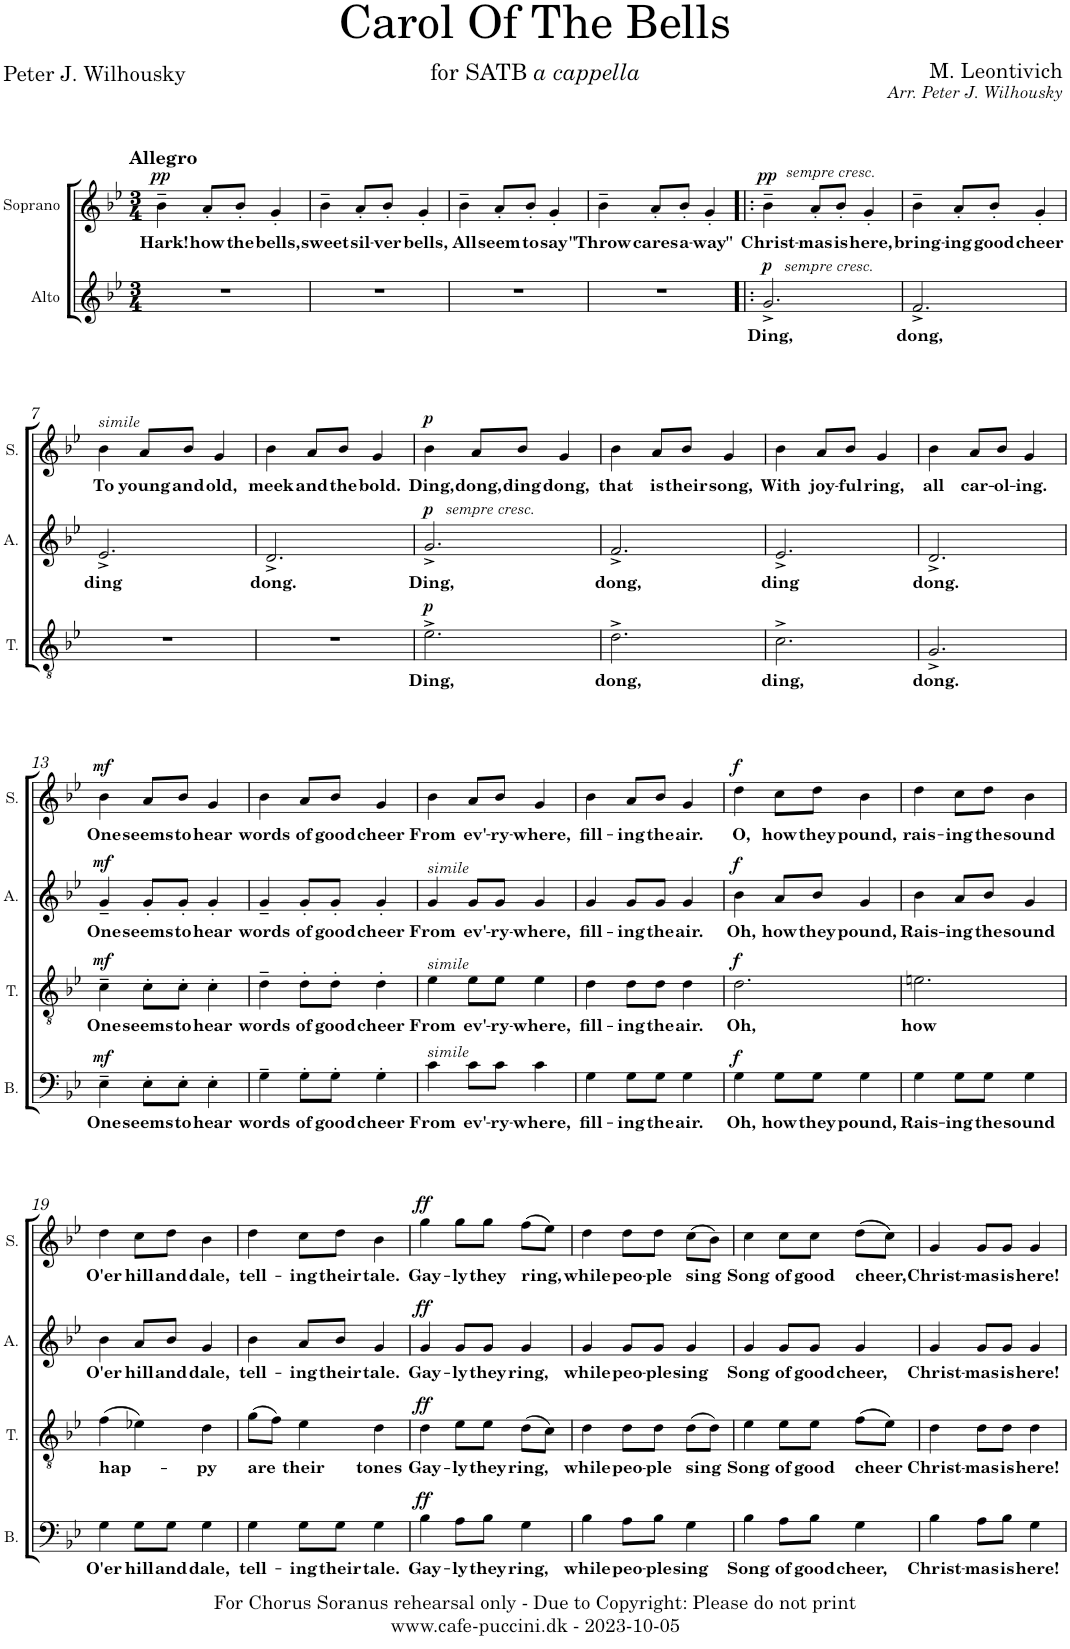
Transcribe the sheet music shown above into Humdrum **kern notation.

**kern	**text	**dynam	**kern	**text	**dynam	**kern	**text	**dynam	**kern	**text	**dynam
*part4	*part4	*part4	*part3	*part3	*part3	*part2	*part2	*part2	*part1	*part1	*part1
*staff4	*staff4	*staff4	*staff3	*staff3	*staff3	*staff2	*staff2	*staff2	*staff1	*staff1	*staff1
*I"Bass	*	*	*I"Tenor	*	*	*I"Alto	*	*	*I"Soprano	*	*
*I'B.	*	*	*I'T.	*	*	*I'A.	*	*	*I'S.	*	*
*stria5	*	*	*stria5	*	*	*	*	*	*	*	*
*clefF4	*	*	*clefGv2	*	*	*clefG2	*	*	*clefG2	*	*
*k[b-e-]	*	*	*k[b-e-]	*	*	*k[b-e-]	*	*	*k[b-e-]	*	*
*M3/4	*	*	*M3/4	*	*	*M3/4	*	*	*M3/4	*	*
=1	=1	=1	=1	=1	=1	=1	=1	=1	=1	=1	=1
!	!	!	!	!	!	!	!	!	!LO:TX:a:B:t=Allegro	!	!
!	!	!	!	!	!	!	!	!	!	!LO:LY:b	!LO:DY:a
2.r	.	.	2.r	.	.	2.r	.	.	4b-~\	Hark!	pp
!	!	!	!	!	!	!	!	!	!	!LO:LY:b	!
.	.	.	.	.	.	.	.	.	8a'/L	how	.
!	!	!	!	!	!	!	!	!	!	!LO:LY:b	!
.	.	.	.	.	.	.	.	.	8b-'/J	the	.
!	!	!	!	!	!	!	!	!	!	!LO:LY:b	!
.	.	.	.	.	.	.	.	.	4g'/	bells,	.
=2	=2	=2	=2	=2	=2	=2	=2	=2	=2	=2	=2
!	!	!	!	!	!	!	!	!	!	!LO:LY:b	!
2.r	.	.	2.r	.	.	2.r	.	.	4b-~\	sweet	.
!	!	!	!	!	!	!	!	!	!	!LO:LY:b	!
.	.	.	.	.	.	.	.	.	8a'/L	sil-	.
!	!	!	!	!	!	!	!	!	!	!LO:LY:b	!
.	.	.	.	.	.	.	.	.	8b-'/J	-ver	.
!	!	!	!	!	!	!	!	!	!	!LO:LY:b	!
.	.	.	.	.	.	.	.	.	4g'/	bells,	.
=3	=3	=3	=3	=3	=3	=3	=3	=3	=3	=3	=3
!	!	!	!	!	!	!	!	!	!	!LO:LY:b	!
2.r	.	.	2.r	.	.	2.r	.	.	4b-~\	All	.
!	!	!	!	!	!	!	!	!	!	!LO:LY:b	!
.	.	.	.	.	.	.	.	.	8a'/L	seem	.
!	!	!	!	!	!	!	!	!	!	!LO:LY:b	!
.	.	.	.	.	.	.	.	.	8b-'/J	to	.
!	!	!	!	!	!	!	!	!	!	!LO:LY:b	!
.	.	.	.	.	.	.	.	.	4g'/	say	.
=4	=4	=4	=4	=4	=4	=4	=4	=4	=4	=4	=4
!	!	!	!	!	!	!	!	!	!	!LO:LY:b	!
2.r	.	.	2.r	.	.	2.r	.	.	4b-~\	"Throw	.
!	!	!	!	!	!	!	!	!	!	!LO:LY:b	!
.	.	.	.	.	.	.	.	.	8a'/L	cares	.
!	!	!	!	!	!	!	!	!	!	!LO:LY:b	!
.	.	.	.	.	.	.	.	.	8b-'/J	a-	.
!	!	!	!	!	!	!	!	!	!	!LO:LY:b	!
.	.	.	.	.	.	.	.	.	4g'/	-way"	.
=5!|:	=5!|:	=5!|:	=5!|:	=5!|:	=5!|:	=5!|:	=5!|:	=5!|:	=5!|:	=5!|:	=5!|:
!	!	!	!	!	!	!	!	!	!LO:TX:a:i:t=sempre cresc.	!	!
!	!	!	!	!	!	!LO:TX:a:i:t=sempre cresc.	!	!	!	!	!
!	!	!	!	!	!	!	!LO:LY:b	!LO:DY:a	!	!LO:LY:b	!LO:DY:a
2.r	.	.	2.r	.	.	2.g^/	Ding,	p	4b-~\	Christ-	pp
!	!	!	!	!	!	!	!	!	!	!LO:LY:b	!
.	.	.	.	.	.	.	.	.	8a'/L	-mas	.
!	!	!	!	!	!	!	!	!	!	!LO:LY:b	!
.	.	.	.	.	.	.	.	.	8b-'/J	is	.
!	!	!	!	!	!	!	!	!	!	!LO:LY:b	!
.	.	.	.	.	.	.	.	.	4g'/	here,	.
=6	=6	=6	=6	=6	=6	=6	=6	=6	=6	=6	=6
!	!	!	!	!	!	!	!LO:LY:b	!	!	!LO:LY:b	!
2.r	.	.	2.r	.	.	2.f^/	dong,	.	4b-~\	bring-	.
!	!	!	!	!	!	!	!	!	!	!LO:LY:b	!
.	.	.	.	.	.	.	.	.	8a'/L	-ing	.
!	!	!	!	!	!	!	!	!	!	!LO:LY:b	!
.	.	.	.	.	.	.	.	.	8b-'/J	good	.
!	!	!	!	!	!	!	!	!	!	!LO:LY:b	!
.	.	.	.	.	.	.	.	.	4g'/	cheer	.
!!LO:LB:g=z
=7	=7	=7	=7	=7	=7	=7	=7	=7	=7	=7	=7
!	!	!	!	!	!	!	!	!	!LO:TX:a:i:t=simile	!	!
!	!	!	!	!	!	!	!LO:LY:b	!	!	!LO:LY:b	!
2.r	.	.	2.r	.	.	2.e-^/	ding	.	4b-\	To	.
!	!	!	!	!	!	!	!	!	!	!LO:LY:b	!
.	.	.	.	.	.	.	.	.	8a/L	young	.
!	!	!	!	!	!	!	!	!	!	!LO:LY:b	!
.	.	.	.	.	.	.	.	.	8b-/J	and	.
!	!	!	!	!	!	!	!	!	!	!LO:LY:b	!
.	.	.	.	.	.	.	.	.	4g/	old,	.
=8	=8	=8	=8	=8	=8	=8	=8	=8	=8	=8	=8
!	!	!	!	!	!	!	!LO:LY:b	!	!	!LO:LY:b	!
2.r	.	.	2.r	.	.	2.d^/	dong.	.	4b-\	meek	.
!	!	!	!	!	!	!	!	!	!	!LO:LY:b	!
.	.	.	.	.	.	.	.	.	8a/L	and	.
!	!	!	!	!	!	!	!	!	!	!LO:LY:b	!
.	.	.	.	.	.	.	.	.	8b-/J	the	.
!	!	!	!	!	!	!	!	!	!	!LO:LY:b	!
.	.	.	.	.	.	.	.	.	4g/	bold.	.
=9	=9	=9	=9	=9	=9	=9	=9	=9	=9	=9	=9
!	!	!	!	!	!	!LO:TX:a:i:t=sempre cresc.	!	!	!	!	!
!	!	!	!	!LO:LY:b	!LO:DY:a	!	!LO:LY:b	!LO:DY:a	!	!LO:LY:b	!LO:DY:a
2.r	.	.	2.e-^\	Ding,	p	2.g^/	Ding,	p	4b-\	Ding,	p
!	!	!	!	!	!	!	!	!	!	!LO:LY:b	!
.	.	.	.	.	.	.	.	.	8a/L	dong,	.
!	!	!	!	!	!	!	!	!	!	!LO:LY:b	!
.	.	.	.	.	.	.	.	.	8b-/J	ding	.
!	!	!	!	!	!	!	!	!	!	!LO:LY:b	!
.	.	.	.	.	.	.	.	.	4g/	dong,	.
=10	=10	=10	=10	=10	=10	=10	=10	=10	=10	=10	=10
!	!	!	!	!LO:LY:b	!	!	!LO:LY:b	!	!	!LO:LY:b	!
2.r	.	.	2.d^\	dong,	.	2.f^/	dong,	.	4b-\	that	.
!	!	!	!	!	!	!	!	!	!	!LO:LY:b	!
.	.	.	.	.	.	.	.	.	8a/L	is	.
!	!	!	!	!	!	!	!	!	!	!LO:LY:b	!
.	.	.	.	.	.	.	.	.	8b-/J	their	.
!	!	!	!	!	!	!	!	!	!	!LO:LY:b	!
.	.	.	.	.	.	.	.	.	4g/	song,	.
=11	=11	=11	=11	=11	=11	=11	=11	=11	=11	=11	=11
!	!	!	!	!LO:LY:b	!	!	!LO:LY:b	!	!	!LO:LY:b	!
2.r	.	.	2.c^\	ding,	.	2.e-^/	ding	.	4b-\	With	.
!	!	!	!	!	!	!	!	!	!	!LO:LY:b	!
.	.	.	.	.	.	.	.	.	8a/L	joy-	.
!	!	!	!	!	!	!	!	!	!	!LO:LY:b	!
.	.	.	.	.	.	.	.	.	8b-/J	-ful	.
!	!	!	!	!	!	!	!	!	!	!LO:LY:b	!
.	.	.	.	.	.	.	.	.	4g/	ring,	.
=12	=12	=12	=12	=12	=12	=12	=12	=12	=12	=12	=12
!	!	!	!	!LO:LY:b	!	!	!LO:LY:b	!	!	!LO:LY:b	!
2.r	.	.	2.G^/	dong.	.	2.d^/	dong.	.	4b-\	all	.
!	!	!	!	!	!	!	!	!	!	!LO:LY:b	!
.	.	.	.	.	.	.	.	.	8a/L	car-	.
!	!	!	!	!	!	!	!	!	!	!LO:LY:b	!
.	.	.	.	.	.	.	.	.	8b-/J	-ol-	.
!	!	!	!	!	!	!	!	!	!	!LO:LY:b	!
.	.	.	.	.	.	.	.	.	4g/	-ing.	.
!!LO:LB:g=z
=13	=13	=13	=13	=13	=13	=13	=13	=13	=13	=13	=13
!	!LO:LY:b	!LO:DY:a	!	!LO:LY:b	!LO:DY:a	!	!LO:LY:b	!LO:DY:a	!	!LO:LY:b	!LO:DY:a
4E-~\	One	mf	4c~\	One	mf	4g~/	One	mf	4b-\	One	mf
!	!LO:LY:b	!	!	!LO:LY:b	!	!	!LO:LY:b	!	!	!LO:LY:b	!
8E-'\L	seems	.	8c'\L	seems	.	8g'/L	seems	.	8a/L	seems	.
!	!LO:LY:b	!	!	!LO:LY:b	!	!	!LO:LY:b	!	!	!LO:LY:b	!
8E-'\J	to	.	8c'\J	to	.	8g'/J	to	.	8b-/J	to	.
!	!LO:LY:b	!	!	!LO:LY:b	!	!	!LO:LY:b	!	!	!LO:LY:b	!
4E-'\	hear	.	4c'\	hear	.	4g'/	hear	.	4g/	hear	.
=14	=14	=14	=14	=14	=14	=14	=14	=14	=14	=14	=14
!	!LO:LY:b	!	!	!LO:LY:b	!	!	!LO:LY:b	!	!	!LO:LY:b	!
4G~\	words	.	4d~\	words	.	4g~/	words	.	4b-\	words	.
!	!LO:LY:b	!	!	!LO:LY:b	!	!	!LO:LY:b	!	!	!LO:LY:b	!
8G'\L	of	.	8d'\L	of	.	8g'/L	of	.	8a/L	of	.
!	!LO:LY:b	!	!	!LO:LY:b	!	!	!LO:LY:b	!	!	!LO:LY:b	!
8G'\J	good	.	8d'\J	good	.	8g'/J	good	.	8b-/J	good	.
!	!LO:LY:b	!	!	!LO:LY:b	!	!	!LO:LY:b	!	!	!LO:LY:b	!
4G'\	cheer	.	4d'\	cheer	.	4g'/	cheer	.	4g/	cheer	.
=15	=15	=15	=15	=15	=15	=15	=15	=15	=15	=15	=15
!	!	!	!	!	!	!LO:TX:a:i:t=simile	!	!	!	!	!
!	!	!	!LO:TX:a:i:t=simile	!	!	!	!	!	!	!	!
!LO:TX:a:i:t=simile	!	!	!	!	!	!	!	!	!	!	!
!	!LO:LY:b	!	!	!LO:LY:b	!	!	!LO:LY:b	!	!	!LO:LY:b	!
4c\	From	.	4e-\	From	.	4g/	From	.	4b-\	From	.
!	!LO:LY:b	!	!	!LO:LY:b	!	!	!LO:LY:b	!	!	!LO:LY:b	!
8c\L	ev'-	.	8e-\L	ev'-	.	8g/L	ev'-	.	8a/L	ev'-	.
!	!LO:LY:b	!	!	!LO:LY:b	!	!	!LO:LY:b	!	!	!LO:LY:b	!
8c\J	-ry-	.	8e-\J	-ry-	.	8g/J	-ry-	.	8b-/J	-ry-	.
!	!LO:LY:b	!	!	!LO:LY:b	!	!	!LO:LY:b	!	!	!LO:LY:b	!
4c\	-where,	.	4e-\	-where,	.	4g/	-where,	.	4g/	-where,	.
=16	=16	=16	=16	=16	=16	=16	=16	=16	=16	=16	=16
!	!LO:LY:b	!	!	!LO:LY:b	!	!	!LO:LY:b	!	!	!LO:LY:b	!
4G\	fill-	.	4d\	fill-	.	4g/	fill-	.	4b-\	fill-	.
!	!LO:LY:b	!	!	!LO:LY:b	!	!	!LO:LY:b	!	!	!LO:LY:b	!
8G\L	-ing	.	8d\L	-ing	.	8g/L	-ing	.	8a/L	-ing	.
!	!LO:LY:b	!	!	!LO:LY:b	!	!	!LO:LY:b	!	!	!LO:LY:b	!
8G\J	the	.	8d\J	the	.	8g/J	the	.	8b-/J	the	.
!	!LO:LY:b	!	!	!LO:LY:b	!	!	!LO:LY:b	!	!	!LO:LY:b	!
4G\	air.	.	4d\	air.	.	4g/	air.	.	4g/	air.	.
=17	=17	=17	=17	=17	=17	=17	=17	=17	=17	=17	=17
!	!LO:LY:b	!LO:DY:a	!	!LO:LY:b	!LO:DY:a	!	!LO:LY:b	!LO:DY:a	!	!LO:LY:b	!LO:DY:a
4G\	Oh,	f	2.d\	Oh,	f	4b-\	Oh,	f	4dd\	O,	f
!	!LO:LY:b	!	!	!	!	!	!LO:LY:b	!	!	!LO:LY:b	!
8G\L	how	.	.	.	.	8a/L	how	.	8cc\L	how	.
!	!LO:LY:b	!	!	!	!	!	!LO:LY:b	!	!	!LO:LY:b	!
8G\J	they	.	.	.	.	8b-/J	they	.	8dd\J	they	.
!	!LO:LY:b	!	!	!	!	!	!LO:LY:b	!	!	!LO:LY:b	!
4G\	pound,	.	.	.	.	4g/	pound,	.	4b-\	pound,	.
=18	=18	=18	=18	=18	=18	=18	=18	=18	=18	=18	=18
!	!LO:LY:b	!	!	!LO:LY:b	!	!	!LO:LY:b	!	!	!LO:LY:b	!
4G\	Rais-	.	2.en\	how	.	4b-\	Rais-	.	4dd\	rais-	.
!	!LO:LY:b	!	!	!	!	!	!LO:LY:b	!	!	!LO:LY:b	!
8G\L	-ing	.	.	.	.	8a/L	-ing	.	8cc\L	-ing	.
!	!LO:LY:b	!	!	!	!	!	!LO:LY:b	!	!	!LO:LY:b	!
8G\J	the	.	.	.	.	8b-/J	the	.	8dd\J	the	.
!	!LO:LY:b	!	!	!	!	!	!LO:LY:b	!	!	!LO:LY:b	!
4G\	sound	.	.	.	.	4g/	sound	.	4b-\	sound	.
!!LO:LB:g=z
=19	=19	=19	=19	=19	=19	=19	=19	=19	=19	=19	=19
!	!LO:LY:b	!	!	!LO:LY:b	!	!	!LO:LY:b	!	!	!LO:LY:b	!
4G\	O'er	.	(4f\	hap-	.	4b-\	O'er	.	4dd\	O'er	.
!	!LO:LY:b	!	!	!	!	!	!LO:LY:b	!	!	!LO:LY:b	!
8G\L	hill	.	4e-X\)	.	.	8a/L	hill	.	8cc\L	hill	.
!	!LO:LY:b	!	!	!	!	!	!LO:LY:b	!	!	!LO:LY:b	!
8G\J	and	.	.	.	.	8b-/J	and	.	8dd\J	and	.
!	!LO:LY:b	!	!	!LO:LY:b	!	!	!LO:LY:b	!	!	!LO:LY:b	!
4G\	dale,	.	4d\	-py	.	4g/	dale,	.	4b-\	dale,	.
=20	=20	=20	=20	=20	=20	=20	=20	=20	=20	=20	=20
!	!LO:LY:b	!	!	!LO:LY:b	!	!	!LO:LY:b	!	!	!LO:LY:b	!
4G\	tell-	.	(8g\L	are	.	4b-\	tell-	.	4dd\	tell-	.
.	.	.	8f\J)	.	.	.	.	.	.	.	.
!	!LO:LY:b	!	!	!LO:LY:b	!	!	!LO:LY:b	!	!	!LO:LY:b	!
8G\L	-ing	.	4e-\	their	.	8a/L	-ing	.	8cc\L	-ing	.
!	!LO:LY:b	!	!	!	!	!	!LO:LY:b	!	!	!LO:LY:b	!
8G\J	their	.	.	.	.	8b-/J	their	.	8dd\J	their	.
!	!LO:LY:b	!	!	!LO:LY:b	!	!	!LO:LY:b	!	!	!LO:LY:b	!
4G\	tale.	.	4d\	tones	.	4g/	tale.	.	4b-\	tale.	.
=21	=21	=21	=21	=21	=21	=21	=21	=21	=21	=21	=21
!	!LO:LY:b	!LO:DY:a	!	!LO:LY:b	!LO:DY:a	!	!LO:LY:b	!LO:DY:a	!	!LO:LY:b	!LO:DY:a
4B-\	Gay-	ff	4d\	Gay-	ff	4g/	Gay-	ff	4gg\	Gay-	ff
!	!LO:LY:b	!	!	!LO:LY:b	!	!	!LO:LY:b	!	!	!LO:LY:b	!
8A\L	-ly	.	8e-\L	-ly	.	8g/L	-ly	.	8gg\L	-ly	.
!	!LO:LY:b	!	!	!LO:LY:b	!	!	!LO:LY:b	!	!	!LO:LY:b	!
8B-\J	they	.	8e-\J	they	.	8g/J	they	.	8gg\J	they	.
!	!LO:LY:b	!	!	!LO:LY:b	!	!	!LO:LY:b	!	!	!LO:LY:b	!
4G\	ring,	.	(8d\L	ring,	.	4g/	ring,	.	(8ff\L	ring,	.
.	.	.	8c\J)	.	.	.	.	.	8ee-\J)	.	.
=22	=22	=22	=22	=22	=22	=22	=22	=22	=22	=22	=22
!	!LO:LY:b	!	!	!LO:LY:b	!	!	!LO:LY:b	!	!	!LO:LY:b	!
4B-\	while	.	4d\	while	.	4g/	while	.	4dd\	while	.
!	!LO:LY:b	!	!	!LO:LY:b	!	!	!LO:LY:b	!	!	!LO:LY:b	!
8A\L	peo-	.	8d\L	peo-	.	8g/L	peo-	.	8dd\L	peo-	.
!	!LO:LY:b	!	!	!LO:LY:b	!	!	!LO:LY:b	!	!	!LO:LY:b	!
8B-\J	-ple	.	8d\J	-ple	.	8g/J	-ple	.	8dd\J	-ple	.
!	!LO:LY:b	!	!	!LO:LY:b	!	!	!LO:LY:b	!	!	!LO:LY:b	!
4G\	sing	.	(8d\L	sing	.	4g/	sing	.	(8cc\L	sing	.
.	.	.	8d\J)	.	.	.	.	.	8b-\J)	.	.
=23	=23	=23	=23	=23	=23	=23	=23	=23	=23	=23	=23
!	!LO:LY:b	!	!	!LO:LY:b	!	!	!LO:LY:b	!	!	!LO:LY:b	!
4B-\	Song	.	4e-\	Song	.	4g/	Song	.	4cc\	Song	.
!	!LO:LY:b	!	!	!LO:LY:b	!	!	!LO:LY:b	!	!	!LO:LY:b	!
8A\L	of	.	8e-\L	of	.	8g/L	of	.	8cc\L	of	.
!	!LO:LY:b	!	!	!LO:LY:b	!	!	!LO:LY:b	!	!	!LO:LY:b	!
8B-\J	good	.	8e-\J	good	.	8g/J	good	.	8cc\J	good	.
!	!LO:LY:b	!	!	!LO:LY:b	!	!	!LO:LY:b	!	!	!LO:LY:b	!
4G\	cheer,	.	(8f\L	cheer	.	4g/	cheer,	.	(8dd\L	cheer,	.
.	.	.	8e-\J)	.	.	.	.	.	8cc\J)	.	.
=24	=24	=24	=24	=24	=24	=24	=24	=24	=24	=24	=24
!	!LO:LY:b	!	!	!LO:LY:b	!	!	!LO:LY:b	!	!	!LO:LY:b	!
4B-\	Christ-	.	4d\	Christ-	.	4g/	Christ-	.	4g/	Christ-	.
!	!LO:LY:b	!	!	!LO:LY:b	!	!	!LO:LY:b	!	!	!LO:LY:b	!
8A\L	-mas	.	8d\L	-mas	.	8g/L	-mas	.	8g/L	-mas	.
!	!LO:LY:b	!	!	!LO:LY:b	!	!	!LO:LY:b	!	!	!LO:LY:b	!
8B-\J	is	.	8d\J	is	.	8g/J	is	.	8g/J	is	.
!	!LO:LY:b	!	!	!LO:LY:b	!	!	!LO:LY:b	!	!	!LO:LY:b	!
4G\	here!	.	4d\	here!	.	4g/	here!	.	4g/	here!	.
=	=	=	=	=	=	=	=	=	=	=	=
*-	*-	*-	*-	*-	*-	*-	*-	*-	*-	*-	*-
